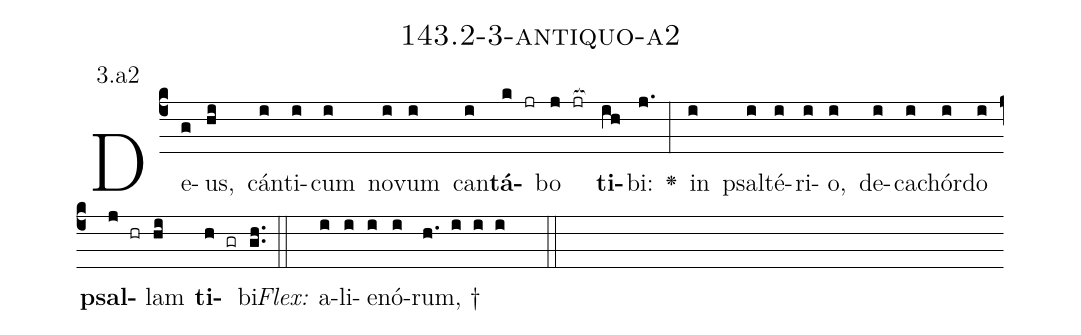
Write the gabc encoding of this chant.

name: 143.2-3-antiquo-a2;
annotation: 3.a2;
%%
(c4)De(g)us,(hi) cán(i)ti(i)cum(i) no(i)vum(i) can(i)<b>tá</b>(k jr)bo(j jr[ocb:1{]) <b>ti</b>(ih[ocb:0}])bi:(j.) <v>\greheightstar</v>(:) in(i) psal(i)té(i)ri(i)o,(i) de(i)ca(i)chór(i)do(i) <b>psal</b>(j hr)lam(hi) <b>ti</b>(h gr)bi.(gh..) (::)
<i>Flex:</i>()  a(i)li(i)e(i)nó(i)rum, †(h. i i i  ::)

%E(i) u(i) o(j) u(hi) a(h) e.(gh..) (::)
